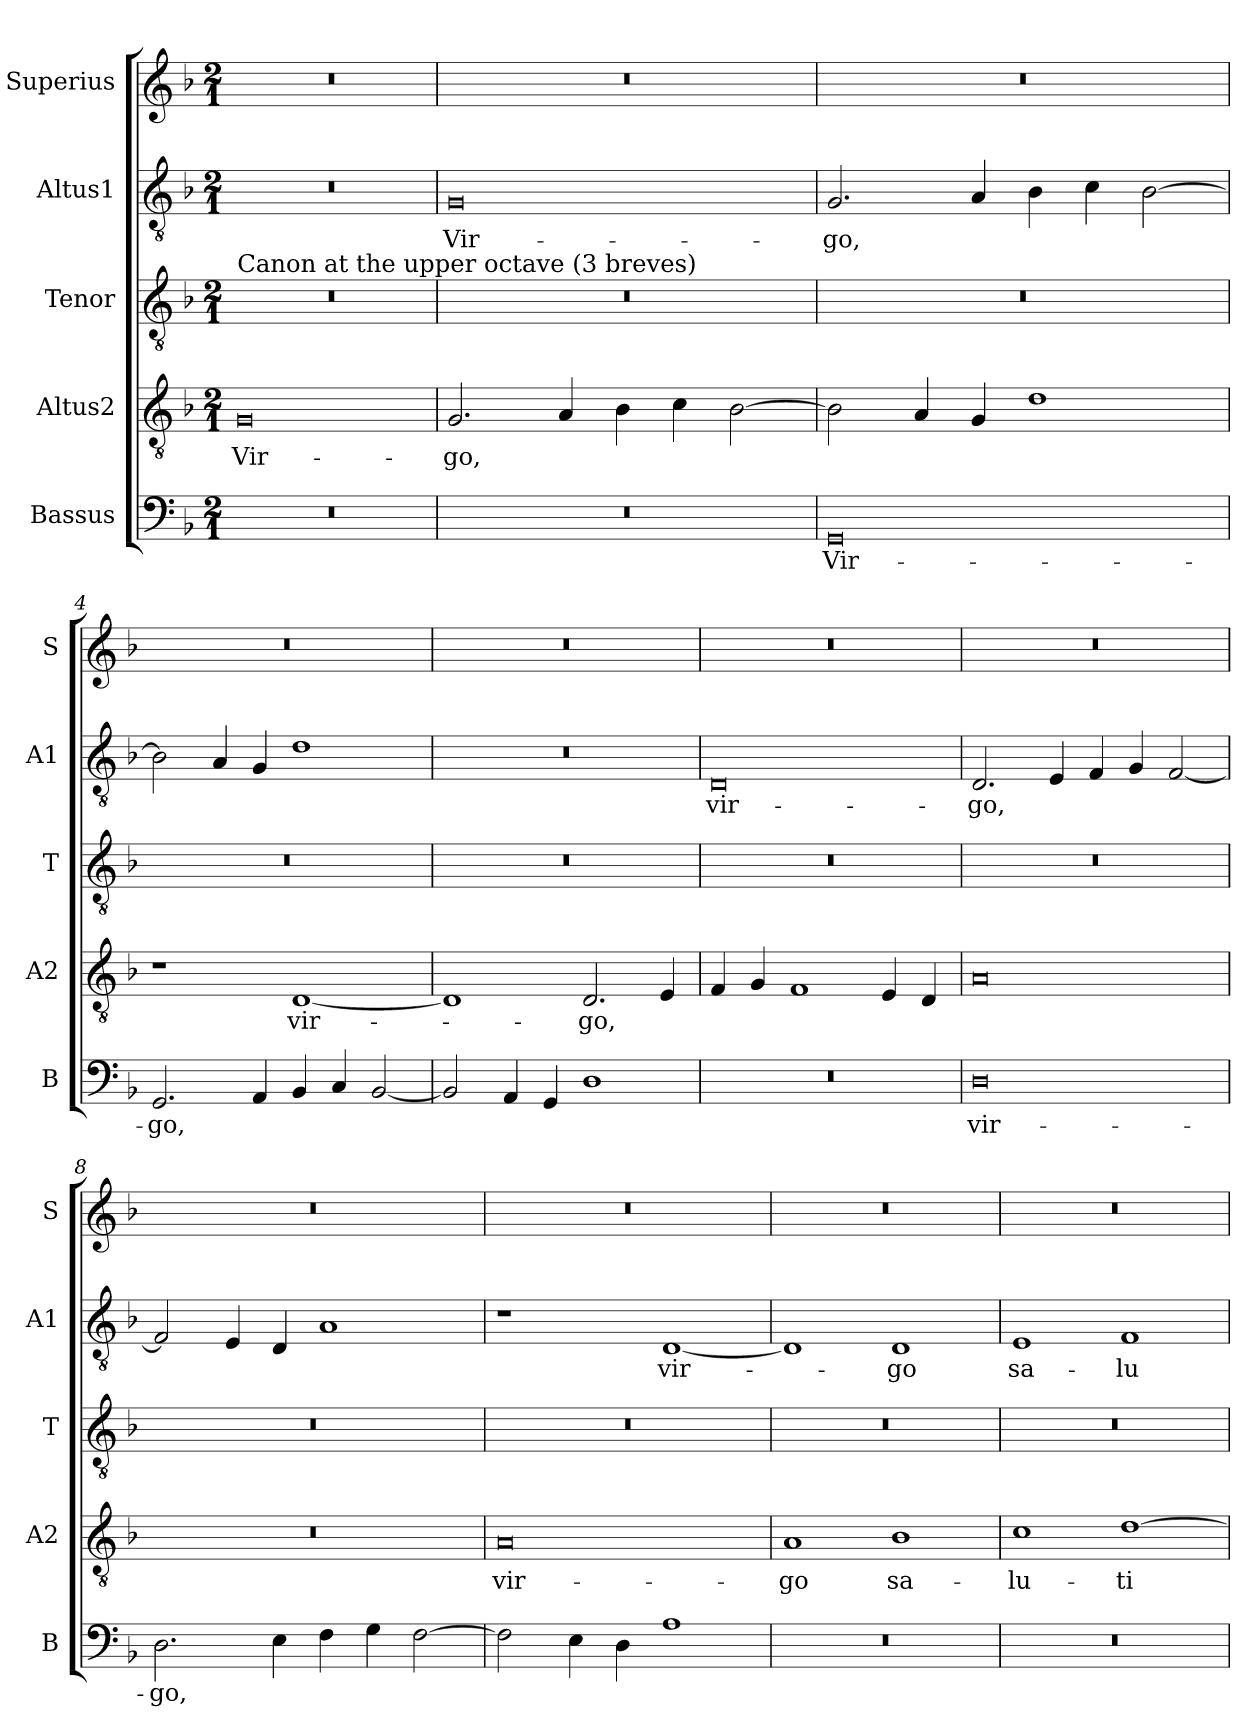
**kern	**text	**kern	**text	**kern	**kern	**text	**kern
*part5	*part5	*part4	*part4	*part3	*part2	*part2	*part1
*staff5	*staff5	*staff4	*staff4	*staff3	*staff2	*staff2	*staff1
*I"Bassus	*	*I"Altus2	*	*I"Tenor	*I"Altus1	*	*I"Superius
*I'B	*	*I'A2	*	*I'T	*I'A1	*	*I'S
*clefF4	*	*clefGv2	*	*clefGv2	*clefGv2	*	*clefG2
*k[b-]	*	*k[b-]	*	*k[b-]	*k[b-]	*	*k[b-]
*M2/1	*	*M2/1	*	*M2/1	*M2/1	*	*M2/1
=1	=1	=1	=1	=1	=1	=1	=1
!	!	!	!	!LO:TX:a:t=Canon at the upper octave (3 breves)	!	!	!
0r	.	0G	Vir-	0r	0r	.	0r
=2	=2	=2	=2	=2	=2	=2	=2
0r	.	2.G/	-go,	0r	0G	Vir-	0r
.	.	4A/	.	.	.	.	.
.	.	4B-\	.	.	.	.	.
.	.	4c\	.	.	.	.	.
.	.	[2B-\	.	.	.	.	.
=3	=3	=3	=3	=3	=3	=3	=3
0GG	Vir-	2B-\]	.	0r	2.G/	-go,	0r
.	.	4A/	.	.	.	.	.
.	.	4G/	.	.	4A/	.	.
.	.	1d	.	.	4B-\	.	.
.	.	.	.	.	4c\	.	.
.	.	.	.	.	[2B-\	.	.
=4	=4	=4	=4	=4	=4	=4	=4
2.GG/	-go,	1r	.	0r	2B-\]	.	0r
.	.	.	.	.	4A/	.	.
4AA/	.	.	.	.	4G/	.	.
4BB-/	.	[1D	vir-	.	1d	.	.
4C/	.	.	.	.	.	.	.
[2BB-/	.	.	.	.	.	.	.
=5	=5	=5	=5	=5	=5	=5	=5
2BB-/]	.	1D]	.	0r	0r	.	0r
4AA/	.	.	.	.	.	.	.
4GG/	.	.	.	.	.	.	.
1D	.	2.D/	-go,	.	.	.	.
.	.	4E/	.	.	.	.	.
=6	=6	=6	=6	=6	=6	=6	=6
0r	.	4F/	.	0r	0D	vir-	0r
.	.	4G/	.	.	.	.	.
.	.	1F	.	.	.	.	.
.	.	4E/	.	.	.	.	.
.	.	4D/	.	.	.	.	.
=7	=7	=7	=7	=7	=7	=7	=7
0D	vir-	0A	.	0r	2.D/	-go,	0r
.	.	.	.	.	4E/	.	.
.	.	.	.	.	4F/	.	.
.	.	.	.	.	4G/	.	.
.	.	.	.	.	[2F/	.	.
=8	=8	=8	=8	=8	=8	=8	=8
2.D\	-go,	0r	.	0r	2F/]	.	0r
.	.	.	.	.	4E/	.	.
4E\	.	.	.	.	4D/	.	.
4F\	.	.	.	.	1A	.	.
4G\	.	.	.	.	.	.	.
[2F\	.	.	.	.	.	.	.
=9	=9	=9	=9	=9	=9	=9	=9
2F\]	.	0A	vir-	0r	1r	.	0r
4E\	.	.	.	.	.	.	.
4D\	.	.	.	.	.	.	.
1A	.	.	.	.	[1D	vir-	.
=10	=10	=10	=10	=10	=10	=10	=10
0r	.	1A	-go	0r	1D]	.	0r
.	.	1B-	sa-	.	1D	-go	.
=11	=11	=11	=11	=11	=11	=11	=11
0r	.	1c	-lu-	0r	1E	sa-	0r
.	.	[1d	-ti-	.	1F	-lu-	.
=	=	=	=	=	=	=	=
*-	*-	*-	*-	*-	*-	*-	*-
